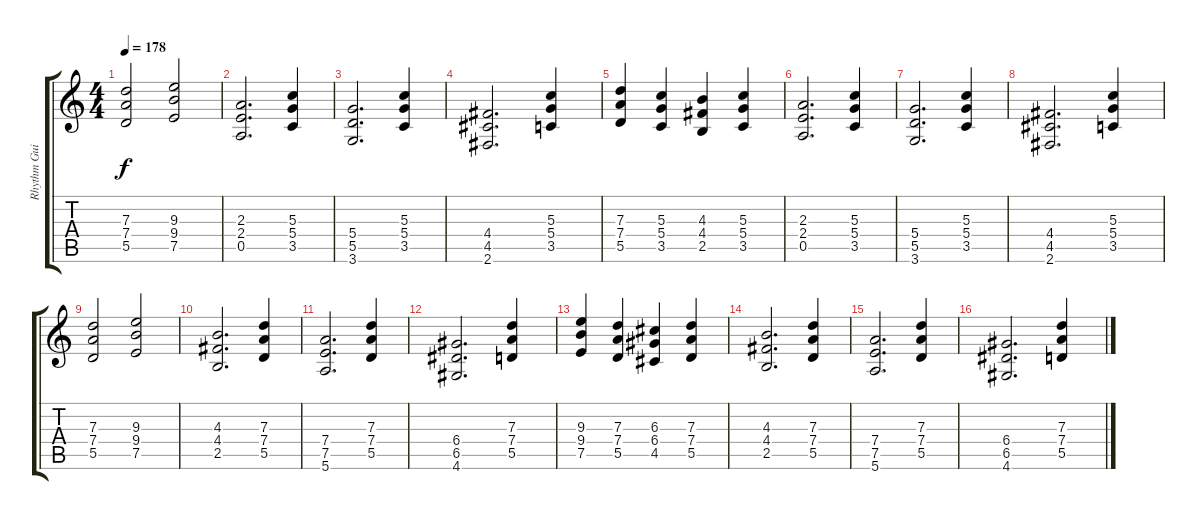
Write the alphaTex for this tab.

\track ("Rhythm Guitar" "Rhythm Gui") {instrument distortionguitar}
\staff {score tabs}
\tuning (E4 B3 G3 D3 A2 E2) {hide}
\ts (4 4)
\tempo 178
\clef g2
\ks c
(7.3 7.4 5.5).2{dy f} (9.3 9.4 7.5).2 |
(2.3 2.4 0.5).2{d} (5.3 5.4 3.5).4 |
(5.4 5.5 3.6).2{d} (5.3 5.4 3.5).4 |
(4.4 4.5 2.6).2{d} (5.3 5.4 3.5).4 |
(7.3 7.4 5.5).4 (5.3 5.4 3.5).4 (4.3 4.4 2.5).4 (5.3 5.4 3.5).4 |
(2.3 2.4 0.5).2{d} (5.3 5.4 3.5).4 |
(5.4 5.5 3.6).2{d} (5.3 5.4 3.5).4 |
(4.4 4.5 2.6).2{d} (5.3 5.4 3.5).4 |
(7.3 7.4 5.5).2 (9.3 9.4 7.5).2 |
(4.3 4.4 2.5).2{d} (7.3 7.4 5.5).4 |
(7.4 7.5 5.6).2{d} (7.3 7.4 5.5).4 |
(6.4 6.5 4.6).2{d} (7.3 7.4 5.5).4 |
(9.3 9.4 7.5).4 (7.3 7.4 5.5).4 (6.3 6.4 4.5).4 (7.3 7.4 5.5).4 |
(4.3 4.4 2.5).2{d} (7.3 7.4 5.5).4 |
(7.4 7.5 5.6).2{d} (7.3 7.4 5.5).4 |
(6.4 6.5 4.6).2{d} (7.3 7.4 5.5).4
